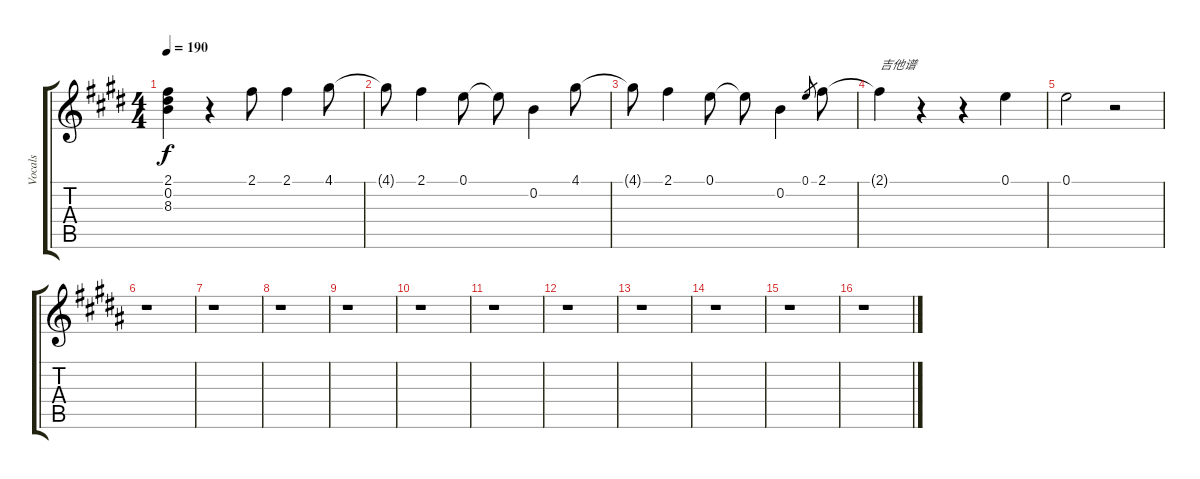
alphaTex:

\track ("Vocals" "Vocals") {instrument overdrivenguitar}
\staff {score tabs}
\tuning (E4 B3 G3 D3 A2 E2) {hide}
\ts (4 4)
\tempo 190
\clef g2
\ks e
(2.1{t} 0.2{t} 8.3{t}).4{dy f} r.4 2.1.8 2.1.4 4.1.8 |
4.1{t}.8 2.1.4 0.1.8 0.1{t}.8 0.2.4 4.1.8 |
4.1{t}.8 2.1.4 0.1.8 0.1{t}.8 0.2.4 0.1.8{gr} 2.1.8 |
2.1{t}.4{txt "吉他谱"} r.4 r.4 0.1.4 |
0.1.2 r.2 |
\ks b
r.1 |
r.1 |
r.1 |
r.1 |
r.1 |
r.1 |
r.1 |
r.1 |
r.1 |
r.1 |
r.1
